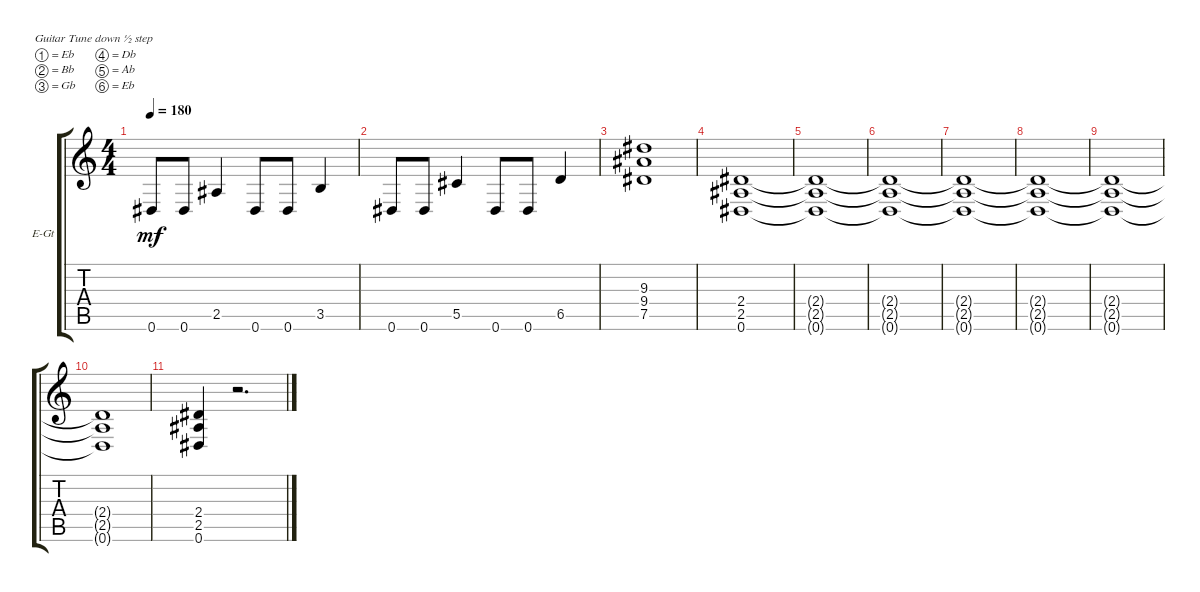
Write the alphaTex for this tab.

\defaultSystemsLayout 4
\bracketExtendMode groupsimilarinstruments
\firstSystemTrackNameOrientation horizontal
\otherSystemsTrackNameOrientation horizontal
\track ("Electric Guitar" "E-Gt") {instrument distortionguitar}
\staff {score tabs}
\tuning (Eb4 Bb3 Gb3 Db3 Ab2 Eb2)
\ts (4 4)
\tempo 180
\clef g2
\ks c
0.6.8{dy mf} 0.6.8 2.5.4 0.6.8 0.6.8 3.5.4 |
0.6.8 0.6.8 5.5.4 0.6.8 0.6.8 6.5.4 |
(7.5 9.4 9.3).1 |
(2.4 2.5 0.6).1 |
(0.6{t} 2.5{t} 2.4{t}).1 |
(2.4{t} 2.5{t} 0.6{t}).1 |
(0.6{t} 2.5{t} 2.4{t}).1 |
(2.4{t} 2.5{t} 0.6{t}).1 |
(2.4{t} 2.5{t} 0.6{t}).1 |
(0.6{t} 2.5{t} 2.4{t}).1 |
(0.6 2.5 2.4).4 r.2{d}
